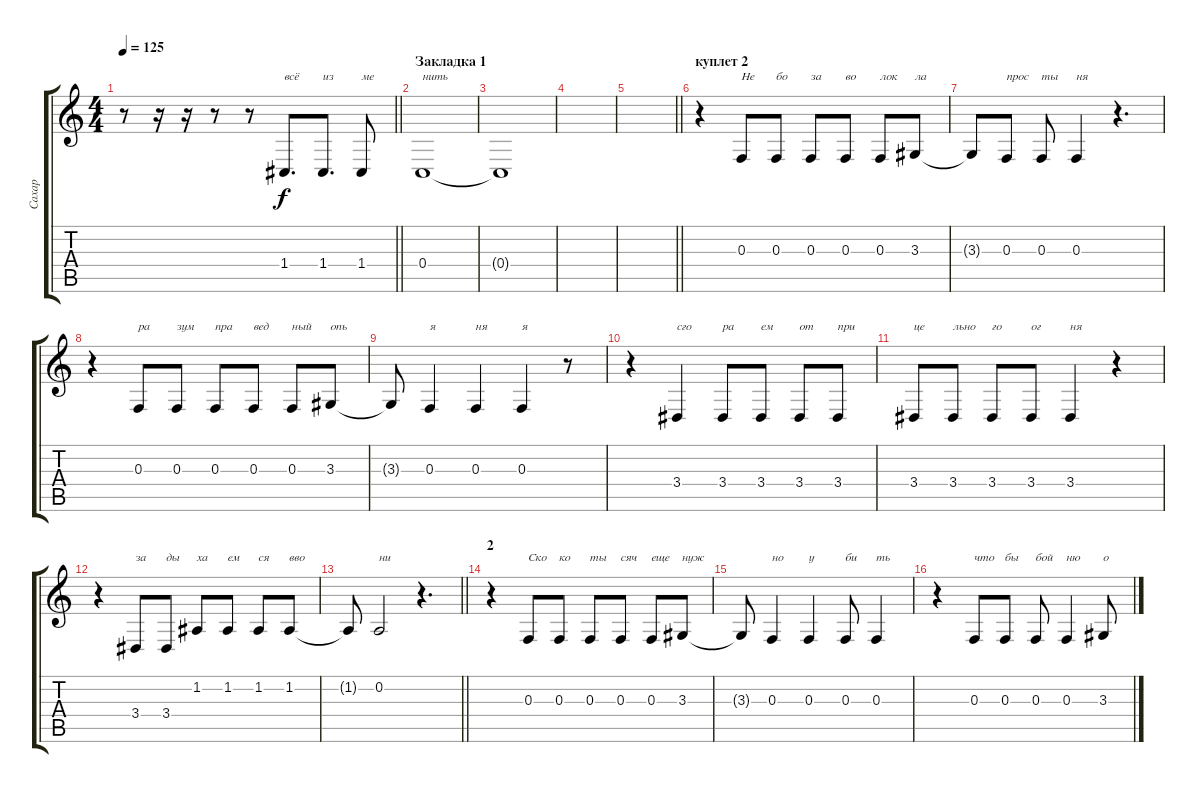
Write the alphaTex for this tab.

\track ("Сахар" "Сахар") {instrument tuba}
\staff {score tabs}
\tuning (D4 A3 F3 C3 G2 C2) {hide}
\ts (4 4)
\tempo 125
\clef g2
\barLineRight lightlight
\ks c
r.8{dy f} r.16 r.16 r.8 r.8 1.4.8{d txt "всё"} 1.4.8{d txt "из"} 1.4.8{txt "ме"} |
\section ("" "Закладка 1")
0.4.1{txt "нить"} |
0.4{t}.1 |
|
\barLineRight lightlight
|
\section ("" "куплет 2")
r.4 0.3.8{txt "Не"} 0.3.8{txt "бо"} 0.3.8{txt "за"} 0.3.8{txt "во"} 0.3.8{txt "лок"} 3.3.8{txt "ла"} |
3.3{t}.8 0.3.8{txt "прос"} 0.3.8{txt "ты"} 0.3.4{txt "ня"} r.4{d} |
r.4 0.3.8{txt "ра"} 0.3.8{txt "зум"} 0.3.8{txt "пра"} 0.3.8{txt "вед"} 0.3.8{txt "ный"} 3.3.8{txt "опь"} |
3.3{t}.8 0.3.4{txt "я"} 0.3.4{txt "ня"} 0.3.4{txt "я"} r.8 |
r.4 3.4.4{txt "сго"} 3.4.8{txt "ра"} 3.4.8{txt "ем"} 3.4.8{txt "от"} 3.4.8{txt "при"} |
3.4.8{txt "це"} 3.4.8{txt "льно"} 3.4.8{txt "го"} 3.4.8{txt "ог"} 3.4.4{txt "ня"} r.4 |
r.4 3.4.8{txt "за"} 3.4.8{txt "ды"} 1.2.8{txt "ха"} 1.2.8{txt "ем"} 1.2.8{txt "ся"} 1.2.8{txt "вво"} |
\barLineRight lightlight
1.2{t}.8 0.2.2{txt "ни"} r.4{d} |
\section ("" "2")
r.4 0.3.8{txt "Ско"} 0.3.8{txt "ко"} 0.3.8{txt "ты"} 0.3.8{txt "сяч"} 0.3.8{txt "еще"} 3.3.8{txt "нуж"} |
3.3{t}.8 0.3.4{txt "но"} 0.3.4{txt "у"} 0.3.8{txt "би"} 0.3.4{txt "ть"} |
r.4 0.3.8{txt "что"} 0.3.8{txt "бы"} 0.3.8{txt "бой"} 0.3.4{txt "ню"} 3.3.8{txt "о"}
